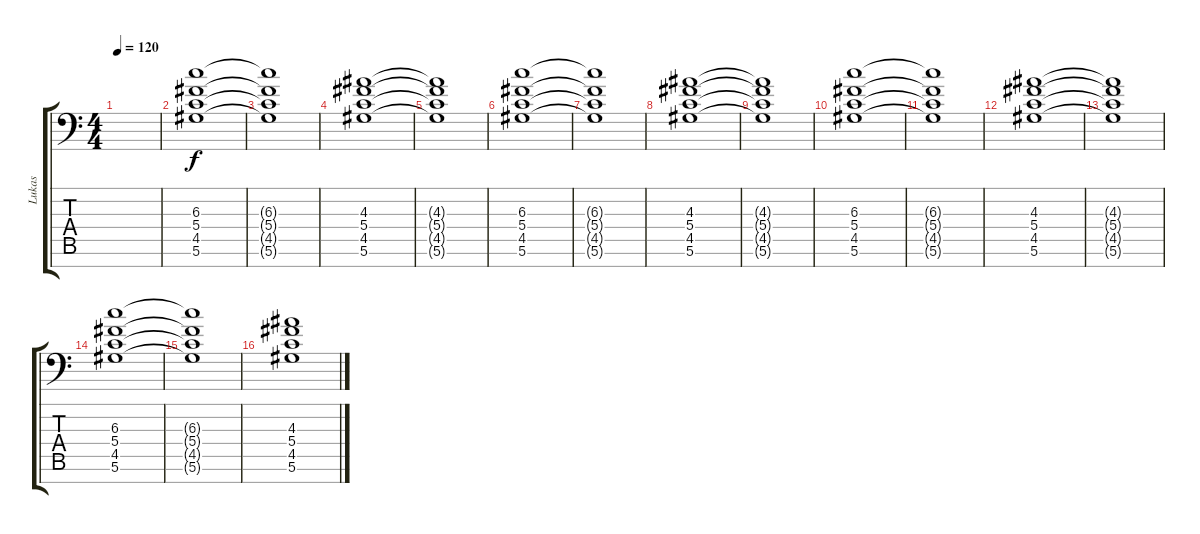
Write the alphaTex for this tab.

\track ("Lukas" "Lukas") {instrument distortionguitar}
\staff {score tabs}
\tuning (Eb4 Bb3 Gb3 Db3 Ab2 Eb2 Ab1) {hide}
\ts (4 4)
\tempo 120
\clef f4
\ks c
|
(6.3 5.4 4.5 5.6).1 |
(6.3{t} 5.4{t} 4.5{t} 5.6{t}).1 |
(4.3 5.4 4.5 5.6).1 |
(4.3{t} 5.4{t} 4.5{t} 5.6{t}).1 |
(6.3 5.4 4.5 5.6).1 |
(6.3{t} 5.4{t} 4.5{t} 5.6{t}).1 |
(4.3 5.4 4.5 5.6).1 |
(4.3{t} 5.4{t} 4.5{t} 5.6{t}).1 |
(6.3 5.4 4.5 5.6).1 |
(6.3{t} 5.4{t} 4.5{t} 5.6{t}).1 |
(4.3 5.4 4.5 5.6).1 |
(4.3{t} 5.4{t} 4.5{t} 5.6{t}).1 |
(6.3 5.4 4.5 5.6).1 |
(6.3{t} 5.4{t} 4.5{t} 5.6{t}).1 |
(4.3 5.4 4.5 5.6).1
